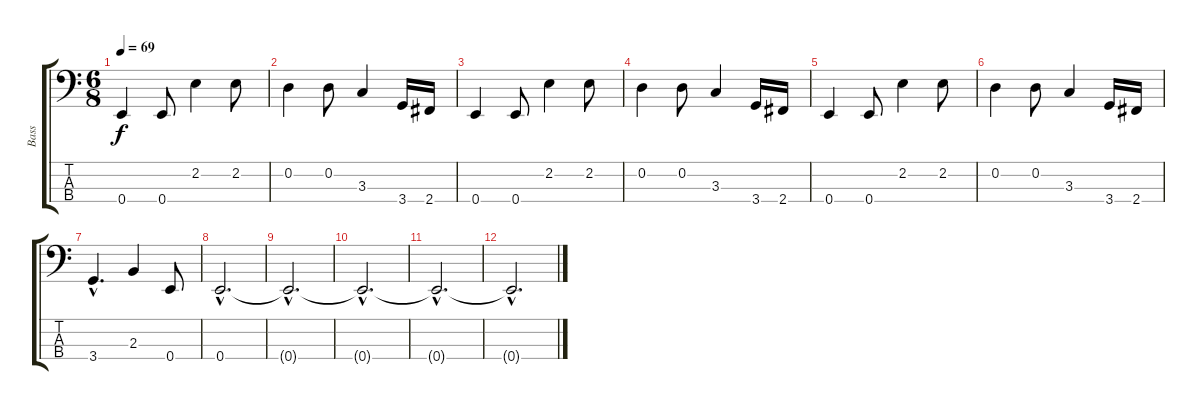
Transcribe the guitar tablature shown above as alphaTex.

\track ("Bass" "Bass") {instrument electricbassfinger}
\staff {score tabs}
\tuning (G2 D2 A1 E1) {hide}
\ts (6 8)
\tempo 69
\clef f4
\ks c
0.4.4{dy f instrument electricbassfinger} 0.4.8 2.2.4 2.2.8 |
0.2.4 0.2.8 3.3.4 3.4.16 2.4.16 |
0.4.4 0.4.8 2.2.4 2.2.8 |
0.2.4 0.2.8 3.3.4 3.4.16 2.4.16 |
0.4.4 0.4.8 2.2.4 2.2.8 |
0.2.4 0.2.8 3.3.4 3.4.16 2.4.16 |
3.4{hac}.4{d} 2.3.4 0.4.8 |
0.4{hac}.2{d} |
0.4{hac t}.2{d} |
0.4{hac t}.2{d} |
0.4{hac t}.2{d} |
0.4{hac t}.2{d}
